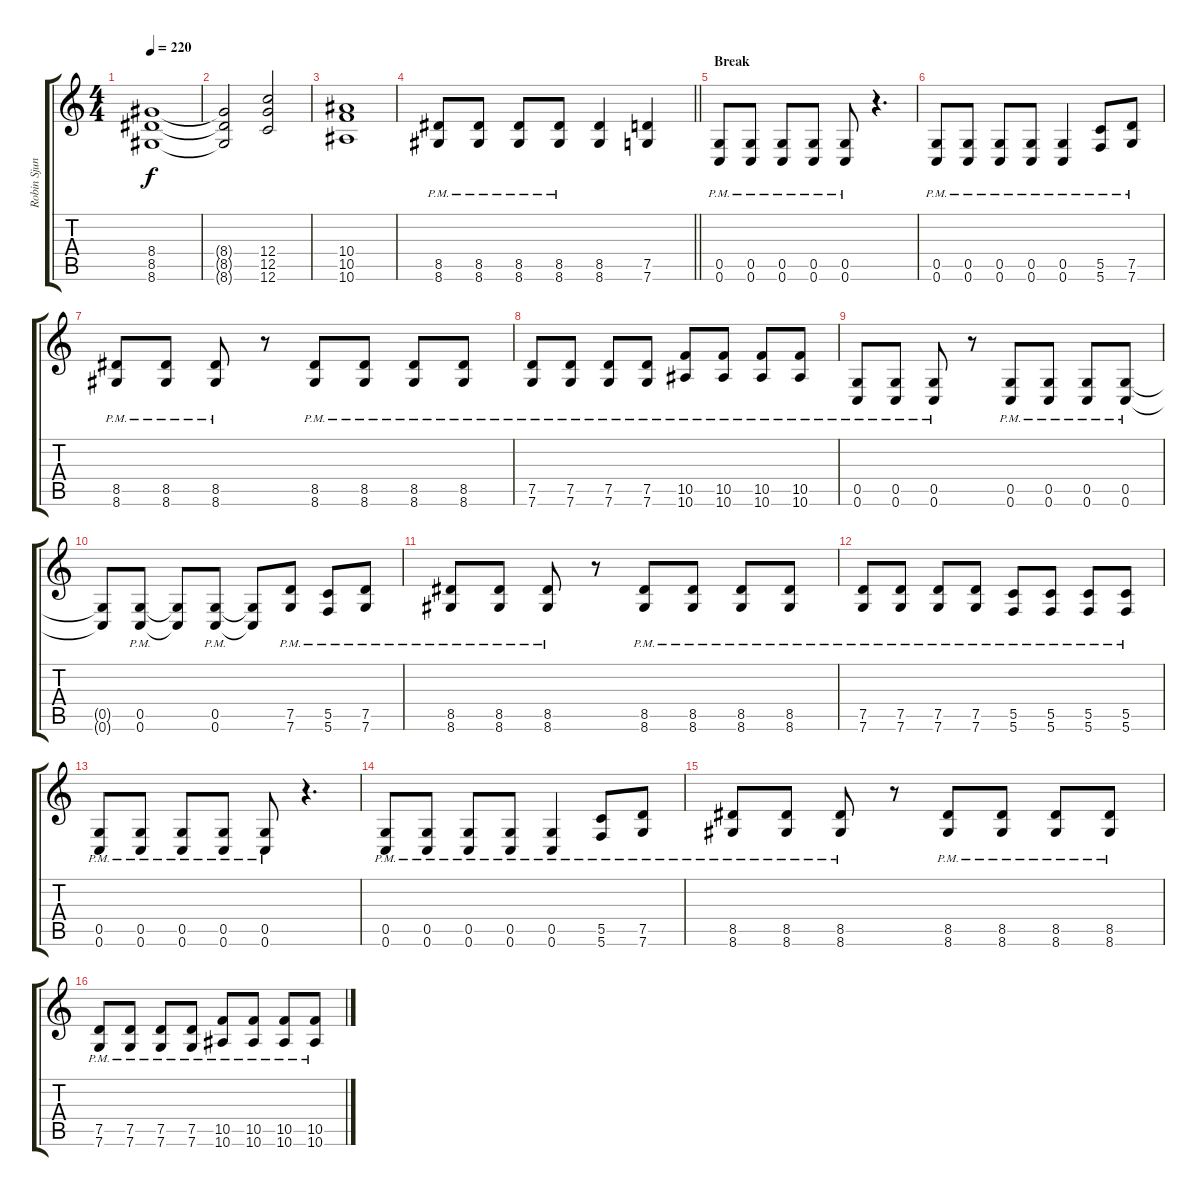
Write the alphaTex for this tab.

\track ("Robin Sjunnesson" "Robin Sjun") {instrument distortionguitar}
\staff {score tabs}
\tuning (D4 A3 F3 C3 G2 C2) {hide}
\ts (4 4)
\tempo 220
\clef g2
\ks c
(8.4 8.5 8.6).1{dy f} |
(8.4{t} 8.5{t} 8.6{t}).2 (12.4 12.5 12.6).2 |
(10.4 10.5 10.6).1 |
\barLineRight lightlight
(8.5{pm} 8.6{pm}).8 (8.5{pm} 8.6{pm}).8 (8.5{pm} 8.6{pm}).8 (8.5{pm} 8.6{pm}).8 (8.5 8.6).4 (7.5 7.6).4 |
\section ("" "Break")
(0.5{pm} 0.6{pm}).8 (0.5{pm} 0.6{pm}).8 (0.5{pm} 0.6{pm}).8 (0.5{pm} 0.6{pm}).8 (0.5{pm} 0.6{pm}).8 r.4{d} |
(0.5{pm} 0.6{pm}).8 (0.5{pm} 0.6{pm}).8 (0.5{pm} 0.6{pm}).8 (0.5{pm} 0.6{pm}).8 (0.5{pm} 0.6{pm}).4 (5.5{pm} 5.6{pm}).8 (7.5{pm} 7.6{pm}).8 |
(8.5{pm} 8.6{pm}).8 (8.5{pm} 8.6{pm}).8 (8.5{pm} 8.6{pm}).8 r.8 (8.5{pm} 8.6{pm}).8 (8.5{pm} 8.6{pm}).8 (8.5{pm} 8.6{pm}).8 (8.5{pm} 8.6{pm}).8 |
(7.5{pm} 7.6{pm}).8 (7.5{pm} 7.6{pm}).8 (7.5{pm} 7.6{pm}).8 (7.5{pm} 7.6{pm}).8 (10.5{pm} 10.6{pm}).8 (10.5{pm} 10.6{pm}).8 (10.5{pm} 10.6{pm}).8 (10.5{pm} 10.6{pm}).8 |
(0.5{pm} 0.6{pm}).8 (0.5{pm} 0.6{pm}).8 (0.5{pm} 0.6{pm}).8 r.8 (0.5{pm} 0.6{pm}).8 (0.5{pm} 0.6{pm}).8 (0.5{pm} 0.6{pm}).8 (0.5{pm} 0.6{pm}).8 |
(0.5{t} 0.6{t}).8 (0.5{pm} 0.6{pm}).8 (0.5{t} 0.6{t}).8 (0.5{pm} 0.6{pm}).8 (0.5{t} 0.6{t}).8 (7.5{pm} 7.6{pm}).8 (5.5{pm} 5.6{pm}).8 (7.5{pm} 7.6{pm}).8 |
(8.5{pm} 8.6{pm}).8 (8.5{pm} 8.6{pm}).8 (8.5{pm} 8.6{pm}).8 r.8 (8.5{pm} 8.6{pm}).8 (8.5{pm} 8.6{pm}).8 (8.5{pm} 8.6{pm}).8 (8.5{pm} 8.6{pm}).8 |
(7.5{pm} 7.6{pm}).8 (7.5{pm} 7.6{pm}).8 (7.5{pm} 7.6{pm}).8 (7.5{pm} 7.6{pm}).8 (5.5{pm} 5.6{pm}).8 (5.5{pm} 5.6{pm}).8 (5.5{pm} 5.6{pm}).8 (5.5{pm} 5.6{pm}).8 |
(0.5{pm} 0.6{pm}).8 (0.5{pm} 0.6{pm}).8 (0.5{pm} 0.6{pm}).8 (0.5{pm} 0.6{pm}).8 (0.5{pm} 0.6{pm}).8 r.4{d} |
(0.5{pm} 0.6{pm}).8 (0.5{pm} 0.6{pm}).8 (0.5{pm} 0.6{pm}).8 (0.5{pm} 0.6{pm}).8 (0.5{pm} 0.6{pm}).4 (5.5{pm} 5.6{pm}).8 (7.5{pm} 7.6{pm}).8 |
(8.5{pm} 8.6{pm}).8 (8.5{pm} 8.6{pm}).8 (8.5{pm} 8.6{pm}).8 r.8 (8.5{pm} 8.6{pm}).8 (8.5{pm} 8.6{pm}).8 (8.5{pm} 8.6{pm}).8 (8.5{pm} 8.6{pm}).8 |
(7.5{pm} 7.6{pm}).8 (7.5{pm} 7.6{pm}).8 (7.5{pm} 7.6{pm}).8 (7.5{pm} 7.6{pm}).8 (10.5{pm} 10.6{pm}).8 (10.5{pm} 10.6{pm}).8 (10.5{pm} 10.6{pm}).8 (10.5{pm} 10.6{pm}).8
